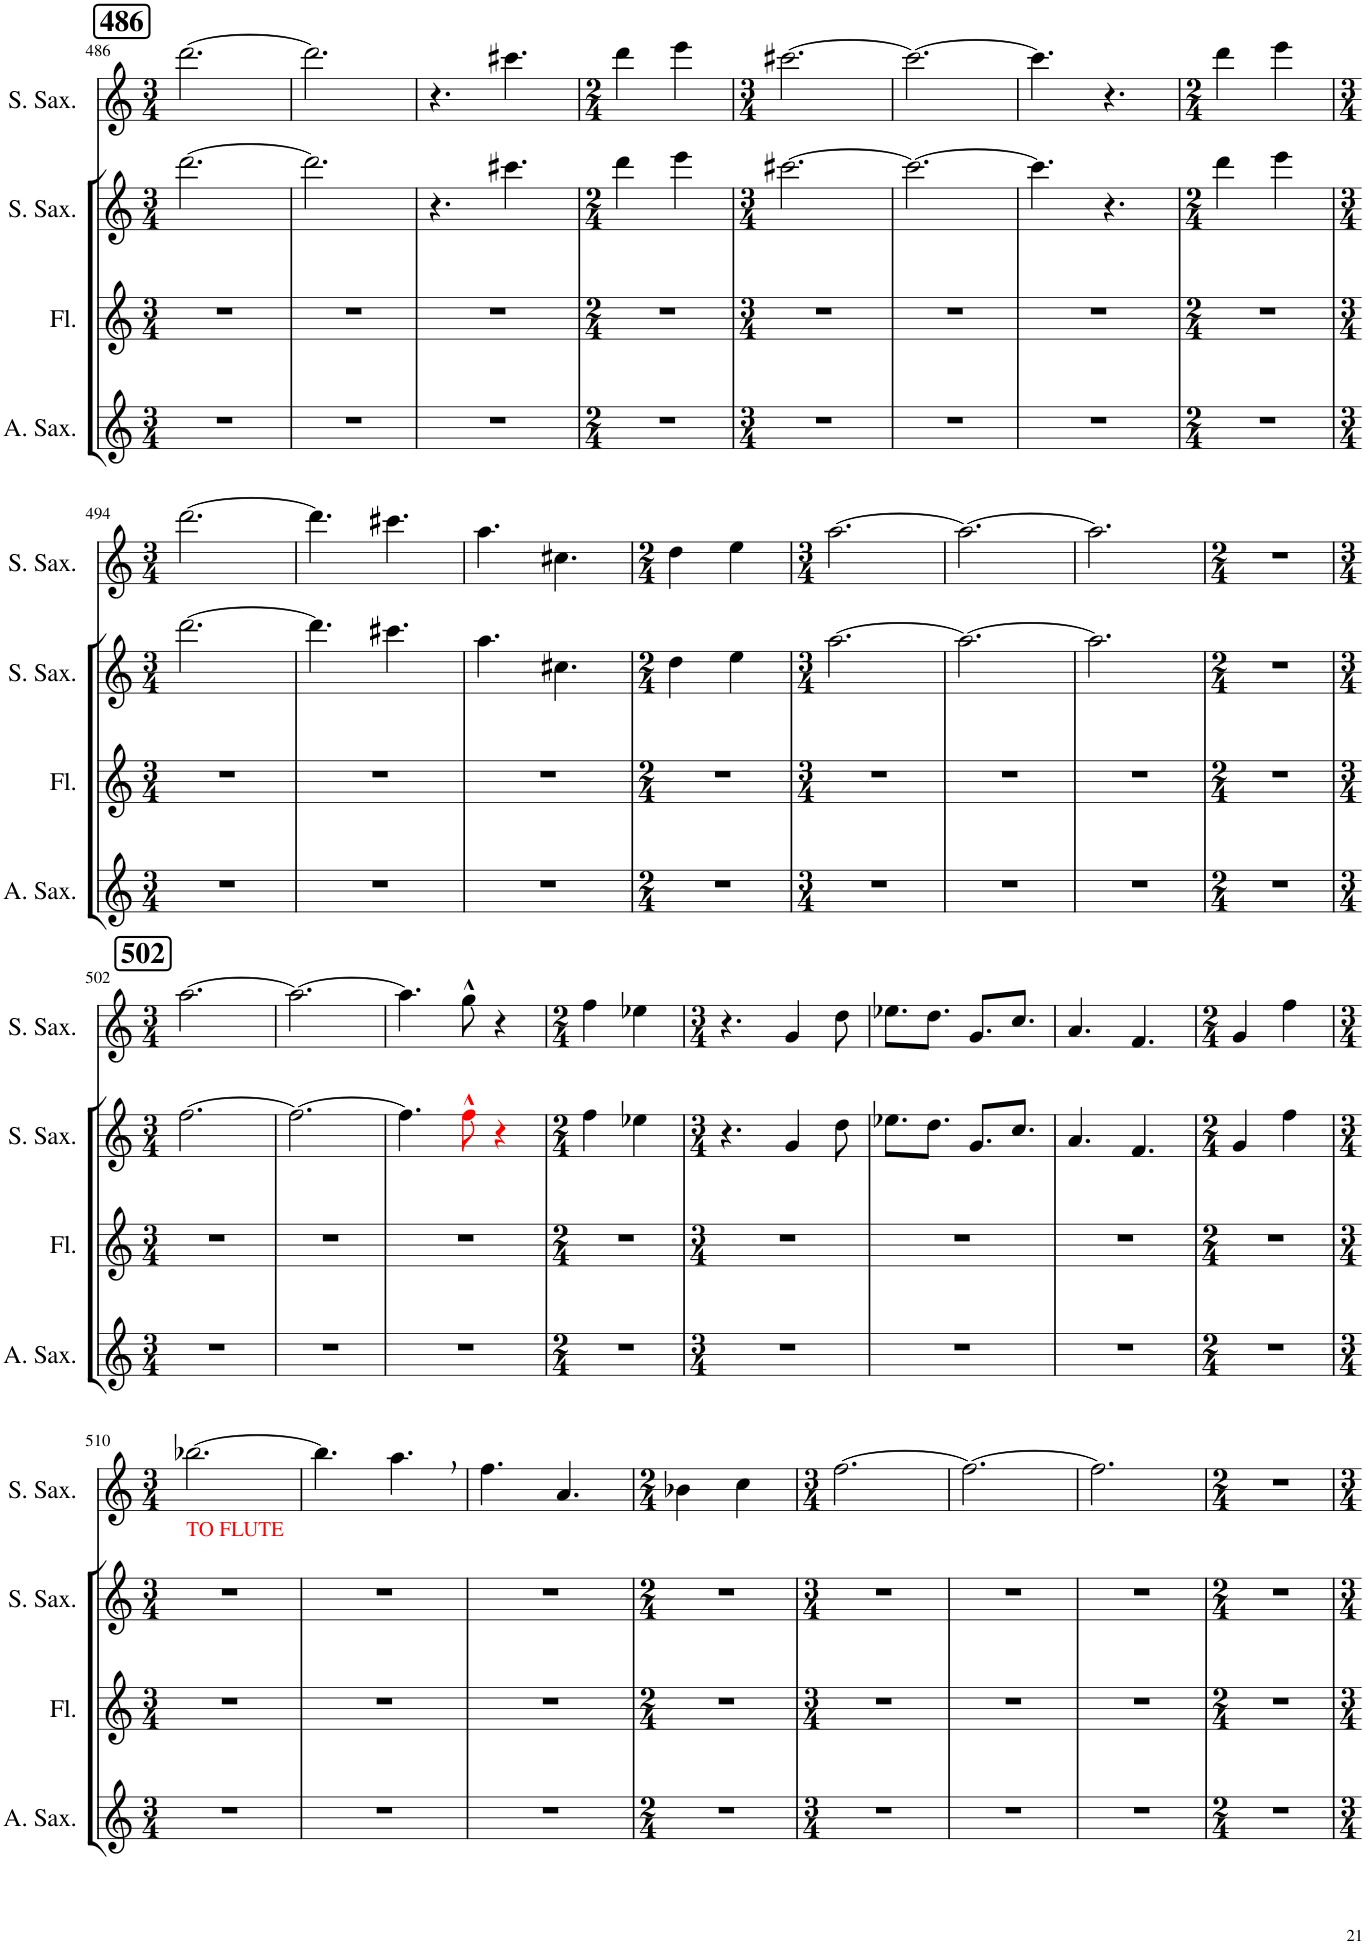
**kern	**kern	**kern	**kern
*part4	*part3	*part2	*part1
*staff4	*staff3	*staff2	*staff1
*I"Alto Saxophone	*I"Flute	*I"Soprano Saxophone	*I"Soprano Saxophone
*I'A. Sax.	*I'Fl.	*I'S. Sax.	*I'S. Sax.
!!LO:PB:g=z
*clefG2	*clefG2	*clefG2	*clefG2
*Trd5c9	*	*Trd1c2	*Trd1c2
*k[]	*k[]	*k[]	*k[]
*M3/4	*M3/4	*M3/4	*M3/4
!!LO:REH:place=s1:a:B:cj:fs=14:t=486
=486	=486	=486	=486
2.r	2.r	[2.ddd\	[2.ddd\
=487	=487	=487	=487
2.r	2.r	2.ddd\]	2.ddd\]
=488	=488	=488	=488
2.r	2.r	4.r	4.r
.	.	4.ccc#X\	4.ccc#X\
=489	=489	=489	=489
*M2/4	*M2/4	*M2/4	*M2/4
2r	2r	4ddd\	4ddd\
.	.	4eee\	4eee\
=490	=490	=490	=490
*M3/4	*M3/4	*M3/4	*M3/4
2.r	2.r	[2.ccc#X\	[2.ccc#X\
=491	=491	=491	=491
2.r	2.r	2.ccc#\_	2.ccc#\_
=492	=492	=492	=492
2.r	2.r	4.ccc#\]	4.ccc#\]
.	.	4.r	4.r
=493	=493	=493	=493
*M2/4	*M2/4	*M2/4	*M2/4
2r	2r	4ddd\	4ddd\
.	.	4eee\	4eee\
!!LO:LB:g=z
=494	=494	=494	=494
*M3/4	*M3/4	*M3/4	*M3/4
2.r	2.r	[2.ddd\	[2.ddd\
=495	=495	=495	=495
2.r	2.r	4.ddd\]	4.ddd\]
.	.	4.ccc#X\	4.ccc#X\
=496	=496	=496	=496
2.r	2.r	4.aa\	4.aa\
.	.	4.cc#X\	4.cc#X\
=497	=497	=497	=497
*M2/4	*M2/4	*M2/4	*M2/4
2r	2r	4dd\	4dd\
.	.	4ee\	4ee\
=498	=498	=498	=498
*M3/4	*M3/4	*M3/4	*M3/4
2.r	2.r	[2.aa\	[2.aa\
=499	=499	=499	=499
2.r	2.r	2.aa\_	2.aa\_
=500	=500	=500	=500
2.r	2.r	2.aa\]	2.aa\]
=501	=501	=501	=501
*M2/4	*M2/4	*M2/4	*M2/4
2r	2r	2r	2r
!!LO:LB:g=z
!!LO:REH:place=s1:a:B:cj:fs=14:t=502
=502	=502	=502	=502
*M3/4	*M3/4	*M3/4	*M3/4
2.r	2.r	[2.ff\	[2.aa\
=503	=503	=503	=503
2.r	2.r	2.ff\_	2.aa\_
=504	=504	=504	=504
2.r	2.r	4.ff\]	4.aa\]
.	.	8ff^^i\	8gg^^\
.	.	4r	4r
=505	=505	=505	=505
*M2/4	*M2/4	*M2/4	*M2/4
2r	2r	4ff\	4ff\
.	.	4ee-X\	4ee-X\
=506	=506	=506	=506
*M3/4	*M3/4	*M3/4	*M3/4
2.r	2.r	4.r	4.r
.	.	4g/	4g/
.	.	8dd\	8dd\
=507	=507	=507	=507
2.r	2.r	8.ee-X\L	8.ee-X\L
.	.	8.dd\J	8.dd\J
.	.	8.g/L	8.g/L
.	.	8.cc/J	8.cc/J
=508	=508	=508	=508
2.r	2.r	4.a/	4.a/
.	.	4.f/	4.f/
=509	=509	=509	=509
*M2/4	*M2/4	*M2/4	*M2/4
2r	2r	4g/	4g/
.	.	4ff\	4ff\
!!LO:LB:g=z
=510	=510	=510	=510
*M3/4	*M3/4	*M3/4	*M3/4
!	!	!LO:TX:a:color=#FF0000:t=TO FLUTE	!
2.r	2.r	2.r	[2.bb-X\
=511	=511	=511	=511
2.r	2.r	2.r	4.bb-\]
.	.	.	4.aa,\
=512	=512	=512	=512
2.r	2.r	2.r	4.ff\
.	.	.	4.a/
=513	=513	=513	=513
*M2/4	*M2/4	*M2/4	*M2/4
2r	2r	2r	4b-X\
.	.	.	4cc\
=514	=514	=514	=514
*M3/4	*M3/4	*M3/4	*M3/4
2.r	2.r	2.r	[2.ff\
=515	=515	=515	=515
2.r	2.r	2.r	2.ff\_
=516	=516	=516	=516
2.r	2.r	2.r	2.ff\]
=517	=517	=517	=517
*M2/4	*M2/4	*M2/4	*M2/4
2r	2r	2r	2r
=	=	=	=
*-	*-	*-	*-
